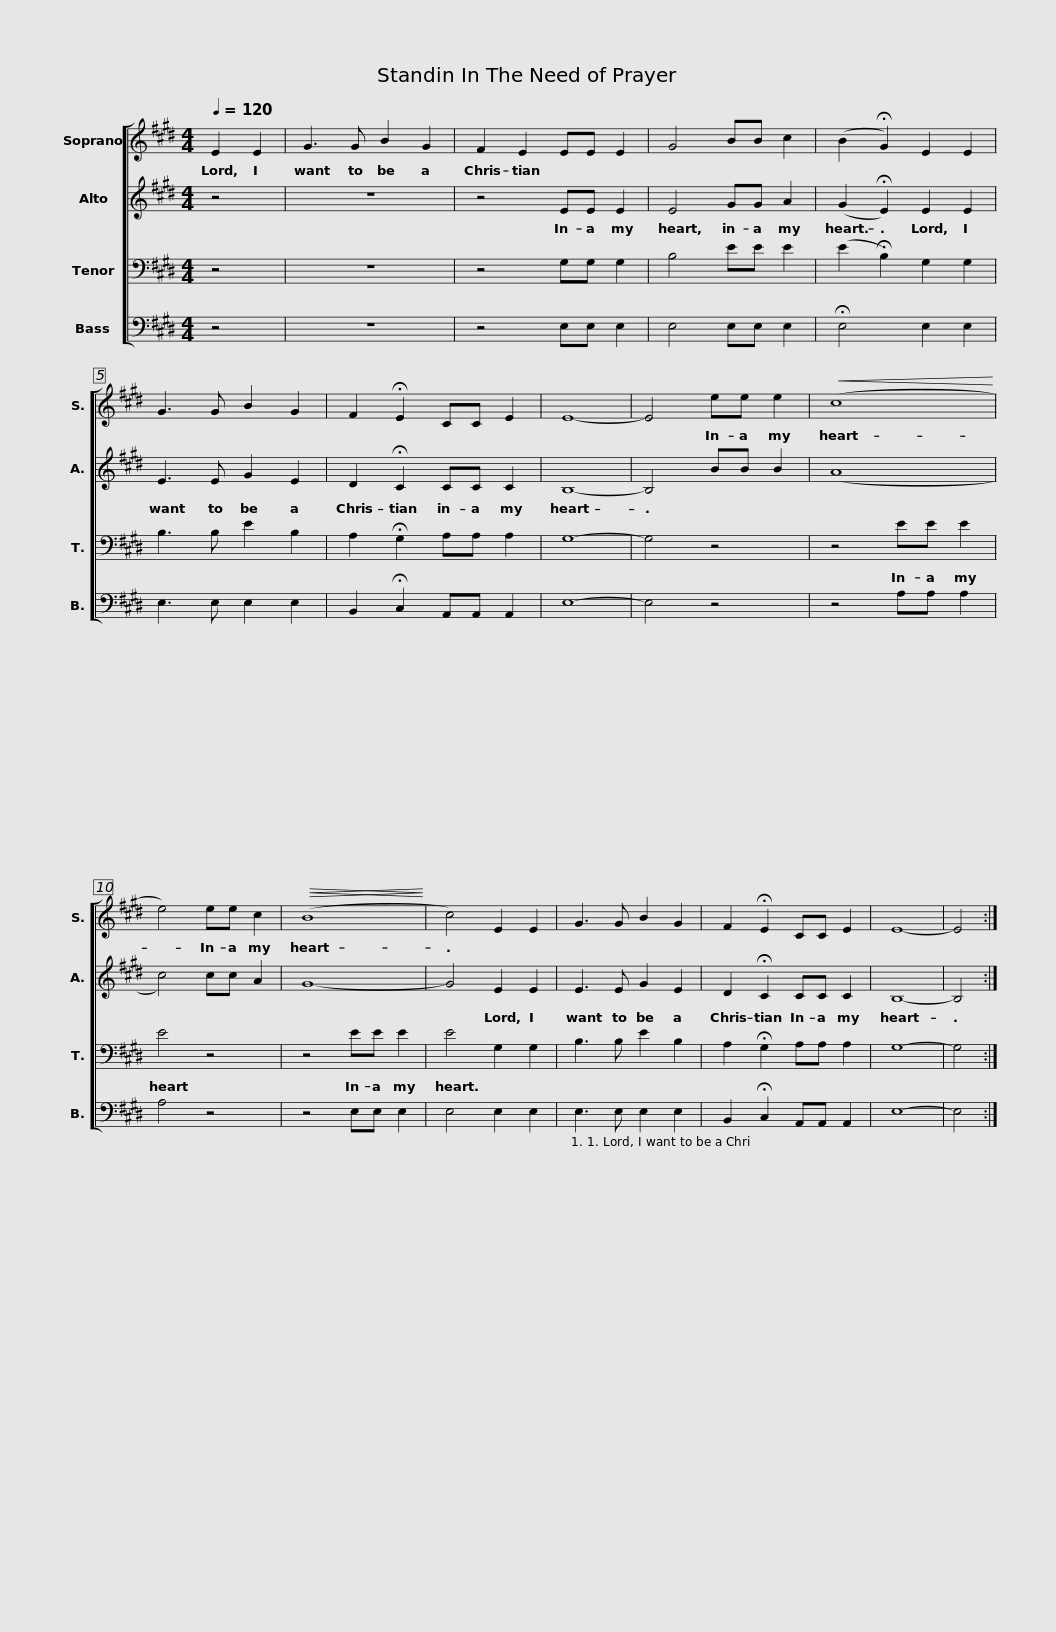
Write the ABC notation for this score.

X:1
%%score [ 1 2 3 4 ]
L:1/8
Q:1/4=120
M:4/4
I:linebreak $
K:E
V:1 treble
V:2 treble
V:3 bass
V:4 bass
V:1
 E2 E2 | G3 G B2 G2 | F2 E2 EE E2 | G4 BB c2 |$ (B2 !fermata!G2) E2 E2 | %5
 G3 G B2 G2 | F2 !fermata!E2 CC E2 | E8- | E4 ee e2 |$!<(! (c8!<)! | %10
 e4) ee c2 |!<(!!>(! (B8!<)!!>)! | c4) E2 E2 |$ G3 G B2 G2 | F2 !fermata!E2 CC E2 | %15
 E8- | E4 :| %17
V:2
 z4 | z8 | z4 EE E2 | E4 GG A2 |$ (G2 !fermata!E2) E2 E2 | %5
 E3 E G2 E2 | D2 !fermata!C2 CC C2 | B,8- | B,4 BB B2 |$ (A8 | %10
 c4) cc A2 | G8- | G4 E2 E2 |$ E3 E G2 E2 | D2 !fermata!C2 CC C2 | %15
 B,8- | B,4 :| %17
V:3
 z4 | z8 | z4 G,G, G,2 | B,4 EE E2 |$ (E2 !fermata!B,2) G,2 G,2 | %5
 B,3 B, E2 B,2 | A,2 !fermata!G,2 A,A, A,2 | G,8- | G,4 z4 |$ z4 EE E2 | %10
 E4 z4 | z4 EE E2 | E4 G,2 G,2 |$ B,3 B, E2 B,2 | A,2 !fermata!G,2 A,A, A,2 | %15
 G,8- | G,4 :| %17
V:4
 z4 | z8 | z4 E,E, E,2 | E,4 E,E, E,2 |$ !fermata!E,4 E,2 E,2 | %5
 E,3 E, E,2 E,2 | B,,2 !fermata!C,2 A,,A,, A,,2 | E,8- | E,4 z4 |$ z4 A,A, A,2 | %10
 A,4 z4 | z4 E,E, E,2 | E,4 E,2 E,2 |$ E,3 E, E,2 E,2 | B,,2 !fermata!C,2 A,,A,, A,,2 | %15
 E,8- | E,4 :| %17
